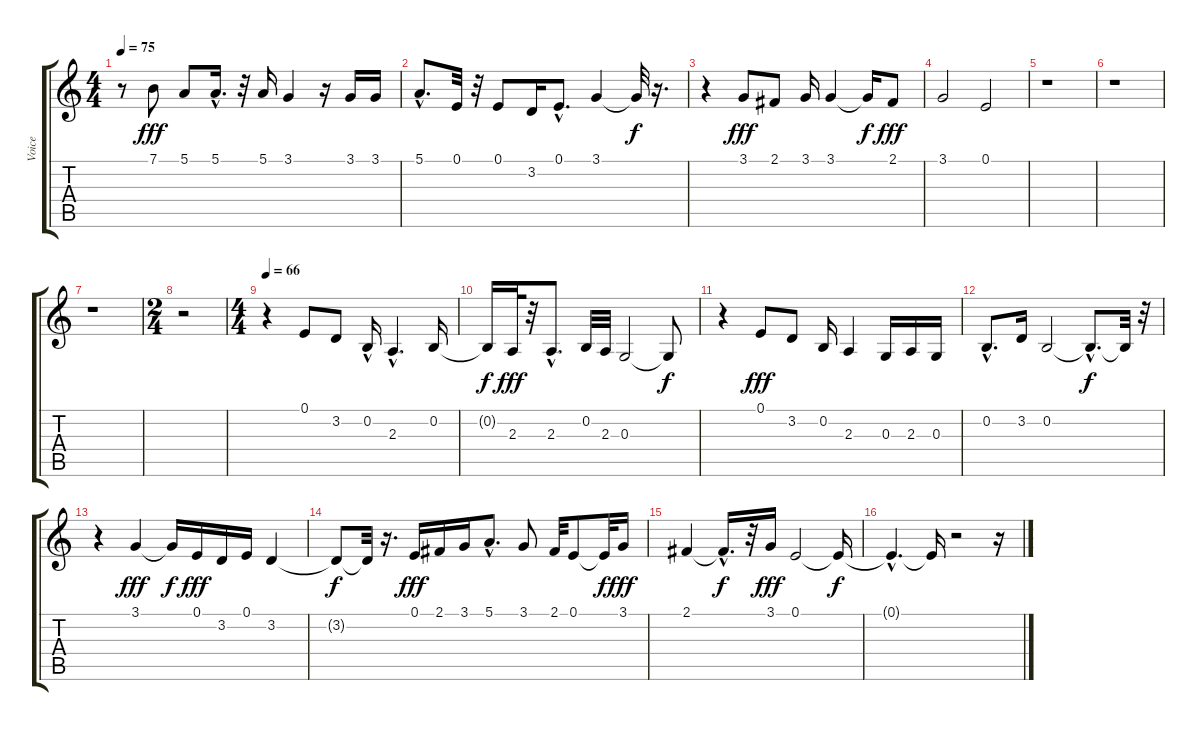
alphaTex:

\track ("Voice" "Voice") {instrument synthvoice}
\staff {score tabs}
\tuning (E4 B3 G3 D3 A2 E2) {hide}
\ts (4 4)
\tempo 75
\clef g2
\ks c
r.8{dy f} 7.1.8{dy fff} 5.1.8 5.1{hac}.16{d} r.32 5.1.16 3.1.4 r.16 3.1.16 3.1.16 |
5.1{hac}.8{d} 0.1.32 r.32 0.1.8 3.2.16 0.1{hac}.8{d} 3.1.4 3.1{t}.32{dy f} r.16{d} |
r.4 3.1.8{dy fff} 2.1.8 3.1.16 3.1.4 3.1{t}.16{dy f} 2.1.8{dy fff} |
3.1.2 0.1.2 |
r.1 |
r.1 |
r.1 |
\ts (2 4)
r.2 |
\ts (4 4)
\tempo 66
r.4 0.1.8 3.2.8 0.2{hac}.16 2.3{hac}.4{d} 0.2.16 |
0.2{t}.16{dy f} 2.3.32{dy fff} r.32 2.3{hac}.8{d} 0.2.32 2.3.32 0.3.2 0.3{t}.8{dy f} |
r.4 0.1.8{dy fff} 3.2.8 0.2.16 2.3.4 0.3.16 2.3.16 0.3.16 |
0.2{hac}.8{d} 3.2.16 0.2.2 0.2{hac t}.8{d dy f} 0.2{t}.32 r.32 |
r.4 3.1.4{dy fff} 3.1{t}.16{dy f} 0.1.16{dy fff} 3.2.16 0.1.16 3.2.4 |
3.2{t}.8{dy f} 3.2{t}.32 r.16{d} 0.1.16{dy fff} 2.1.16 3.1.16 5.1{hac}.8{d} 3.1.8 2.1.32 0.1.8 0.1{t}.32{dy f} 3.1.16{dy fff} |
2.1.4 2.1{hac t}.16{d dy f} r.32 3.1.16{dy fff} 0.1.2 0.1{t}.16{dy f} |
0.1{hac t}.4{d} 0.1{t}.16 r.2 r.16
